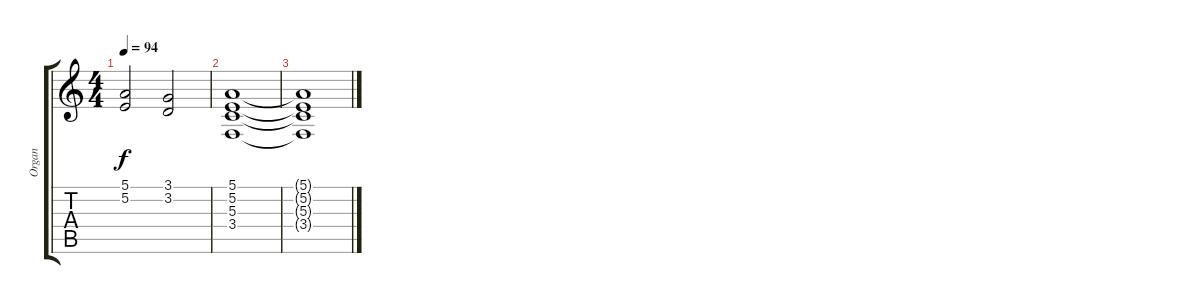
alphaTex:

\track ("Organ" "Organ") {instrument drawbarorgan}
\staff {score tabs}
\tuning (E4 B3 G3 D3 A2 E2) {hide}
\ts (4 4)
\tempo 94
\clef g2
\ks c
(5.1 5.2).2{dy f} (3.1 3.2).2 |
(5.1 5.2 5.3 3.4).1 |
(5.1{t} 5.2{t} 5.3{t} 3.4{t}).1
